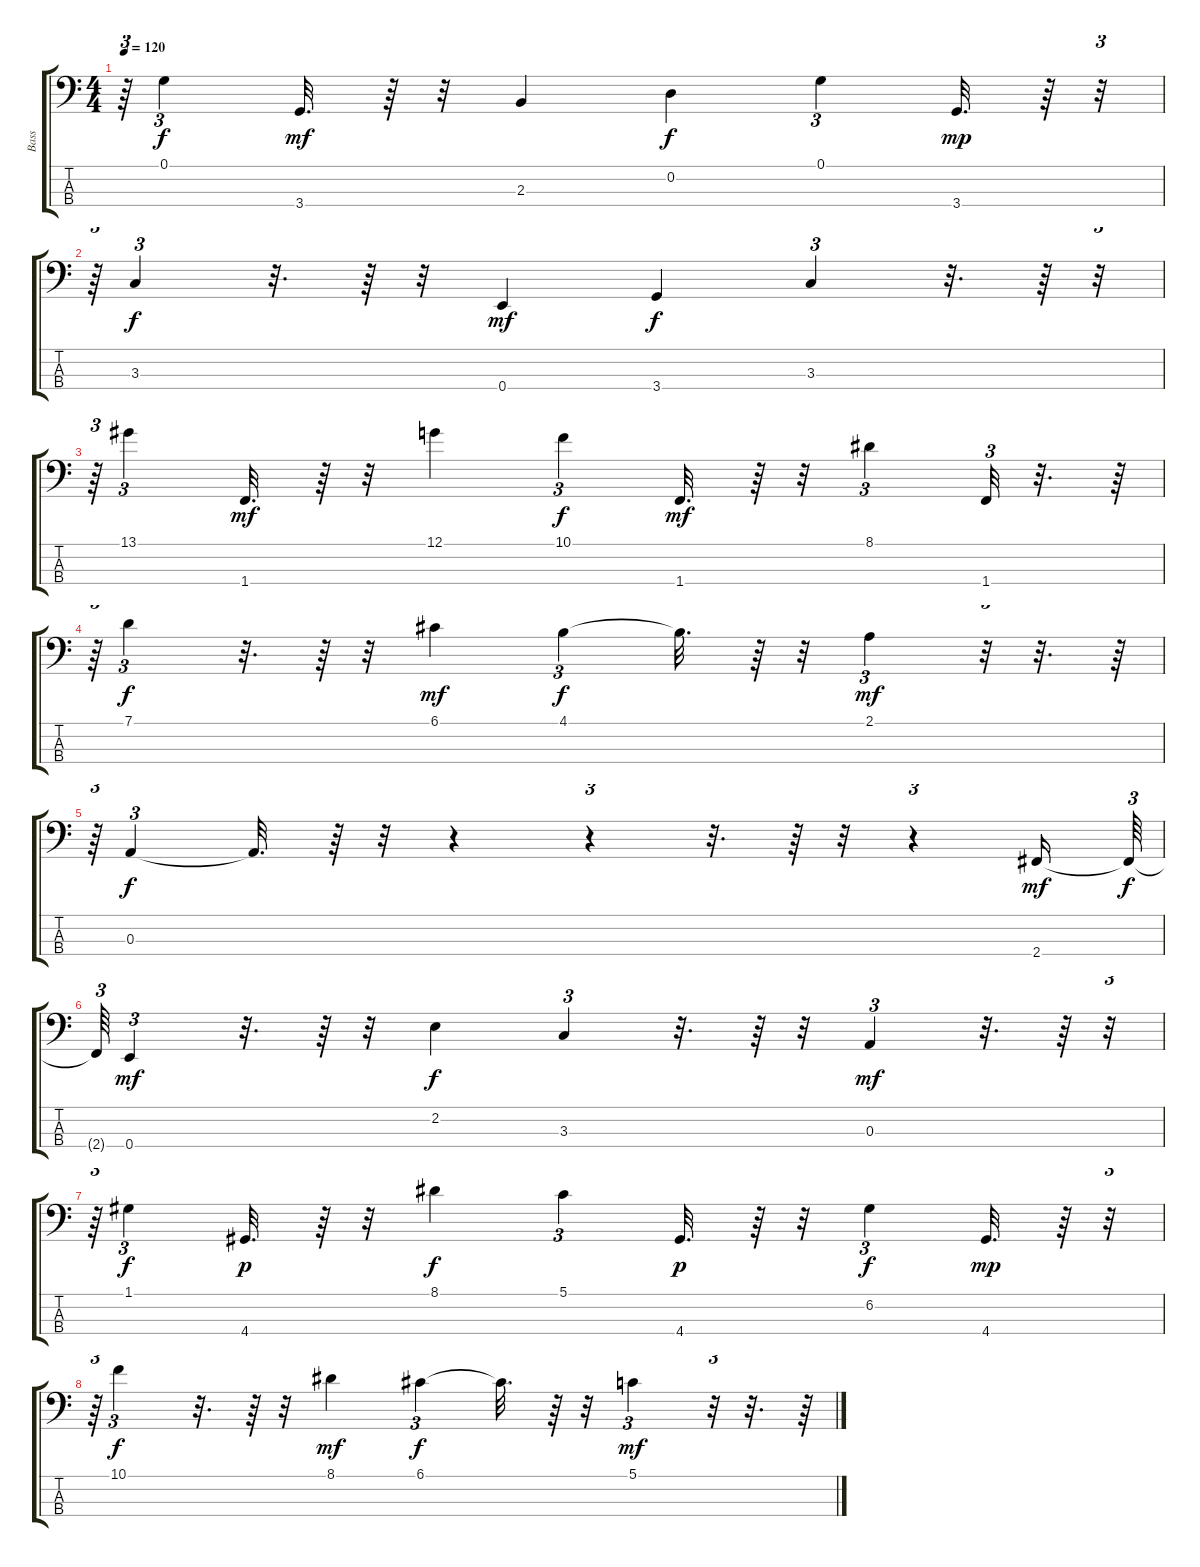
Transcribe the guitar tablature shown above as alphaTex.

\track ("Bass" "Bass") {instrument acousticbass}
\staff {score tabs}
\tuning (G2 D2 A1 E1) {hide}
\ts (4 4)
\tempo 120
\clef f4
\ks c
r.64{tu (3 2) dy f} 0.1.4{tu (3 2)} 3.4.32{d dy mf} r.64 r.32 2.3.4 0.2.4{dy f} 0.1.4{tu (3 2)} 3.4.32{d dy mp} r.64 r.32{tu (3 2)} |
r.64{tu (3 2)} 3.3.4{tu (3 2) dy f} r.32{d} r.64 r.32 0.4.4{dy mf} 3.4.4{dy f} 3.3.4{tu (3 2)} r.32{d} r.64 r.32{tu (3 2)} |
r.64{tu (3 2)} 13.1.4{tu (3 2)} 1.4.32{d dy mf} r.64 r.32 12.1.4 10.1.4{tu (3 2) dy f} 1.4.32{d dy mf} r.64 r.32 8.1.4{tu (3 2)} 1.4.32{tu (3 2)} r.32{d} r.64 |
r.64{tu (3 2)} 7.1.4{tu (3 2) dy f} r.32{d} r.64 r.32 6.1.4{dy mf} 4.1.4{tu (3 2) dy f} 4.1{t}.32{d} r.64 r.32 2.1.4{tu (3 2) dy mf} r.32{tu (3 2)} r.32{d} r.64 |
r.64{tu (3 2)} 0.3.4{tu (3 2) dy f} 0.3{t}.32{d} r.64 r.32 r.4 r.4{tu (3 2)} r.32{d} r.64 r.32 r.4{tu (3 2)} 2.4.16{dy mf} 2.4{t}.64{tu (3 2) dy f} |
2.4{t}.64{tu (3 2)} 0.4.4{tu (3 2) dy mf} r.32{d} r.64 r.32 2.2.4{dy f} 3.3.4{tu (3 2)} r.32{d} r.64 r.32 0.3.4{tu (3 2) dy mf} r.32{d} r.64 r.32{tu (3 2)} |
r.64{tu (3 2)} 1.1.4{tu (3 2) dy f} 4.4.32{d dy p} r.64 r.32 8.1.4{dy f} 5.1.4{tu (3 2)} 4.4.32{d dy p} r.64 r.32 6.2.4{tu (3 2) dy f} 4.4.32{d dy mp} r.64 r.32{tu (3 2)} |
r.64{tu (3 2)} 10.1.4{tu (3 2) dy f} r.32{d} r.64 r.32 8.1.4{dy mf} 6.1.4{tu (3 2) dy f} 6.1{t}.32{d} r.64 r.32 5.1.4{tu (3 2) dy mf} r.32{tu (3 2)} r.32{d} r.64
